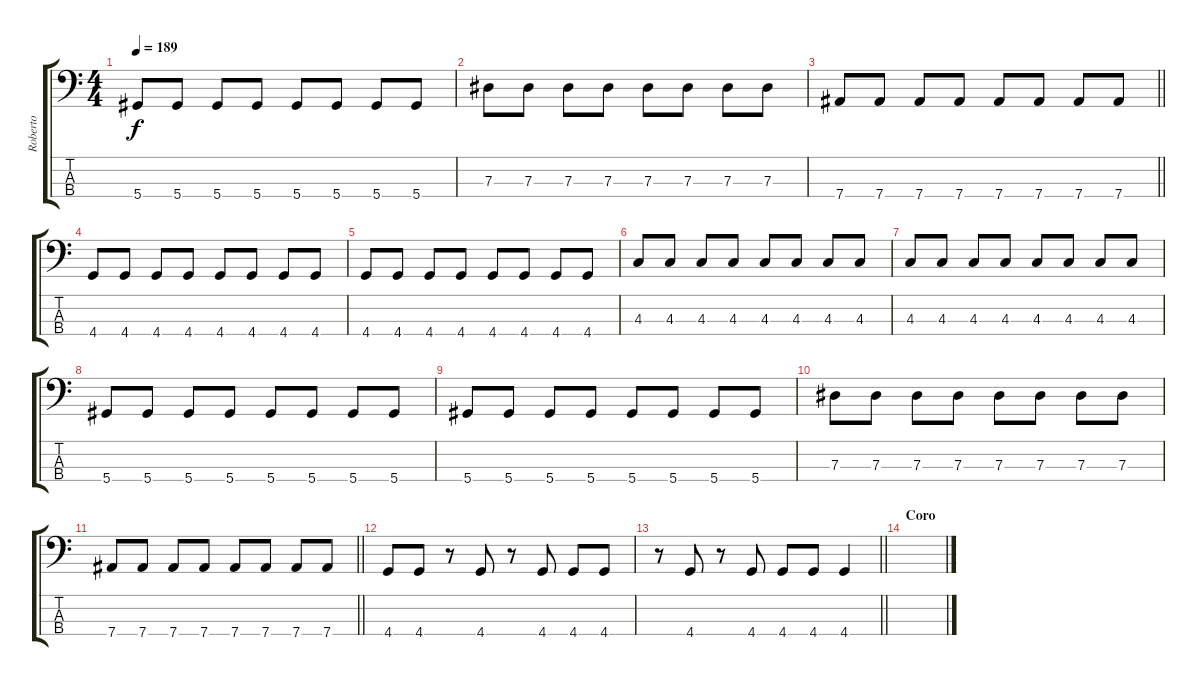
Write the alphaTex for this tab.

\track ("Roberto" "Roberto") {instrument electricbassfinger}
\staff {score tabs}
\tuning (Gb2 Db2 Ab1 Eb1) {hide}
\ts (4 4)
\tempo 189
\clef f4
\ks c
5.4.8{dy f} 5.4.8 5.4.8 5.4.8 5.4.8 5.4.8 5.4.8 5.4.8 |
7.3.8 7.3.8 7.3.8 7.3.8 7.3.8 7.3.8 7.3.8 7.3.8 |
\barLineRight lightlight
7.4.8 7.4.8 7.4.8 7.4.8 7.4.8 7.4.8 7.4.8 7.4.8 |
4.4.8 4.4.8 4.4.8 4.4.8 4.4.8 4.4.8 4.4.8 4.4.8 |
4.4.8 4.4.8 4.4.8 4.4.8 4.4.8 4.4.8 4.4.8 4.4.8 |
4.3.8 4.3.8 4.3.8 4.3.8 4.3.8 4.3.8 4.3.8 4.3.8 |
4.3.8 4.3.8 4.3.8 4.3.8 4.3.8 4.3.8 4.3.8 4.3.8 |
5.4.8 5.4.8 5.4.8 5.4.8 5.4.8 5.4.8 5.4.8 5.4.8 |
5.4.8 5.4.8 5.4.8 5.4.8 5.4.8 5.4.8 5.4.8 5.4.8 |
7.3.8 7.3.8 7.3.8 7.3.8 7.3.8 7.3.8 7.3.8 7.3.8 |
\barLineRight lightlight
7.4.8 7.4.8 7.4.8 7.4.8 7.4.8 7.4.8 7.4.8 7.4.8 |
4.4.8 4.4.8 r.8 4.4.8 r.8 4.4.8 4.4.8 4.4.8 |
\barLineRight lightlight
r.8 4.4.8 r.8 4.4.8 4.4.8 4.4.8 4.4.4 |
\section ("" "Coro")
